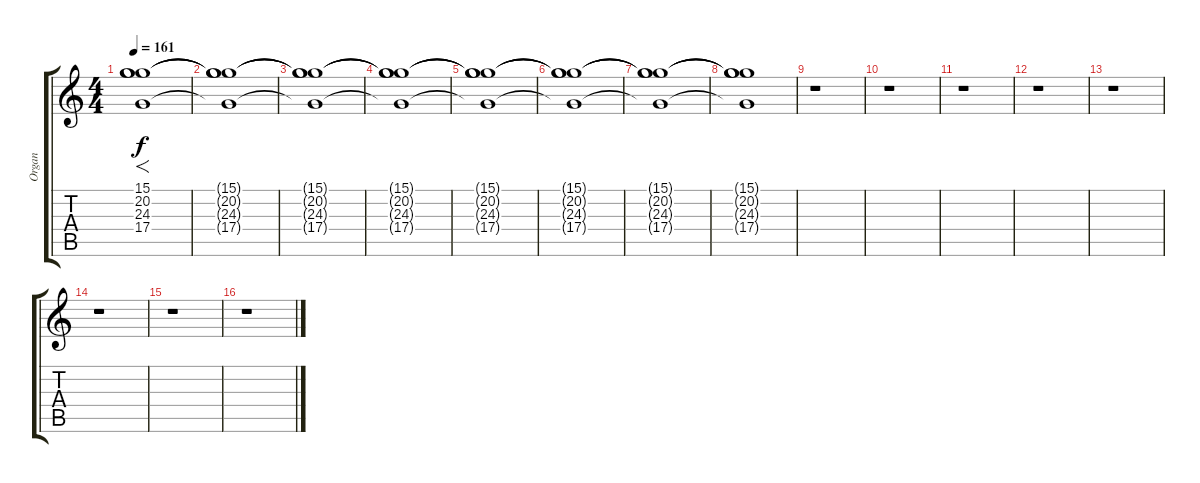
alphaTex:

\track ("Organ" "Organ") {instrument stringensemble1}
\staff {score tabs}
\tuning (E4 B3 G3 D3 A2 E2) {hide}
\ts (4 4)
\tempo 161
\clef g2
\ks c
(15.1 20.2 24.3 17.4).1{f dy f instrument stringensemble1} |
(15.1{t} 20.2{t} 24.3{t} 17.4{t}).1 |
(15.1{t} 20.2{t} 24.3{t} 17.4{t}).1 |
(15.1{t} 20.2{t} 24.3{t} 17.4{t}).1 |
(15.1{t} 20.2{t} 24.3{t} 17.4{t}).1 |
(15.1{t} 20.2{t} 24.3{t} 17.4{t}).1 |
(15.1{t} 20.2{t} 24.3{t} 17.4{t}).1 |
(15.1{t} 20.2{t} 24.3{t} 17.4{t}).1{volume 4} |
r.1 |
r.1 |
r.1 |
r.1 |
r.1 |
r.1 |
r.1 |
r.1
